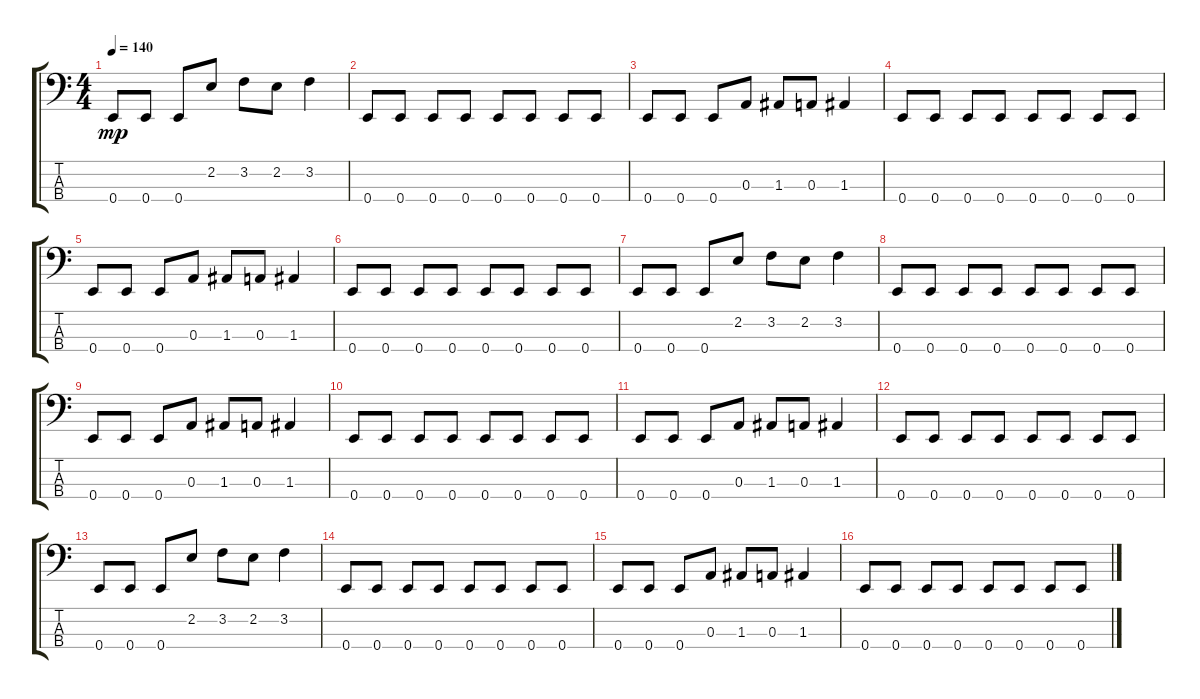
\track "" {instrument electricbasspick}
\staff {score tabs}
\tuning (G2 D2 A1 E1) {hide}
\ts (4 4)
\tempo 140
\clef f4
\ks c
0.4.8{dy mp} 0.4.8 0.4.8 2.2.8 3.2.8 2.2.8 3.2.4 |
0.4.8 0.4.8 0.4.8 0.4.8 0.4.8 0.4.8 0.4.8 0.4.8 |
0.4.8 0.4.8 0.4.8 0.3.8 1.3.8 0.3.8 1.3.4 |
0.4.8 0.4.8 0.4.8 0.4.8 0.4.8 0.4.8 0.4.8 0.4.8 |
0.4.8 0.4.8 0.4.8 0.3.8 1.3.8 0.3.8 1.3.4 |
0.4.8 0.4.8 0.4.8 0.4.8 0.4.8 0.4.8 0.4.8 0.4.8 |
0.4.8 0.4.8 0.4.8 2.2.8 3.2.8 2.2.8 3.2.4 |
0.4.8 0.4.8 0.4.8 0.4.8 0.4.8 0.4.8 0.4.8 0.4.8 |
0.4.8 0.4.8 0.4.8 0.3.8 1.3.8 0.3.8 1.3.4 |
0.4.8 0.4.8 0.4.8 0.4.8 0.4.8 0.4.8 0.4.8 0.4.8 |
0.4.8 0.4.8 0.4.8 0.3.8 1.3.8 0.3.8 1.3.4 |
0.4.8 0.4.8 0.4.8 0.4.8 0.4.8 0.4.8 0.4.8 0.4.8 |
0.4.8 0.4.8 0.4.8 2.2.8 3.2.8 2.2.8 3.2.4 |
0.4.8 0.4.8 0.4.8 0.4.8 0.4.8 0.4.8 0.4.8 0.4.8 |
0.4.8 0.4.8 0.4.8 0.3.8 1.3.8 0.3.8 1.3.4 |
0.4.8 0.4.8 0.4.8 0.4.8 0.4.8 0.4.8 0.4.8 0.4.8
